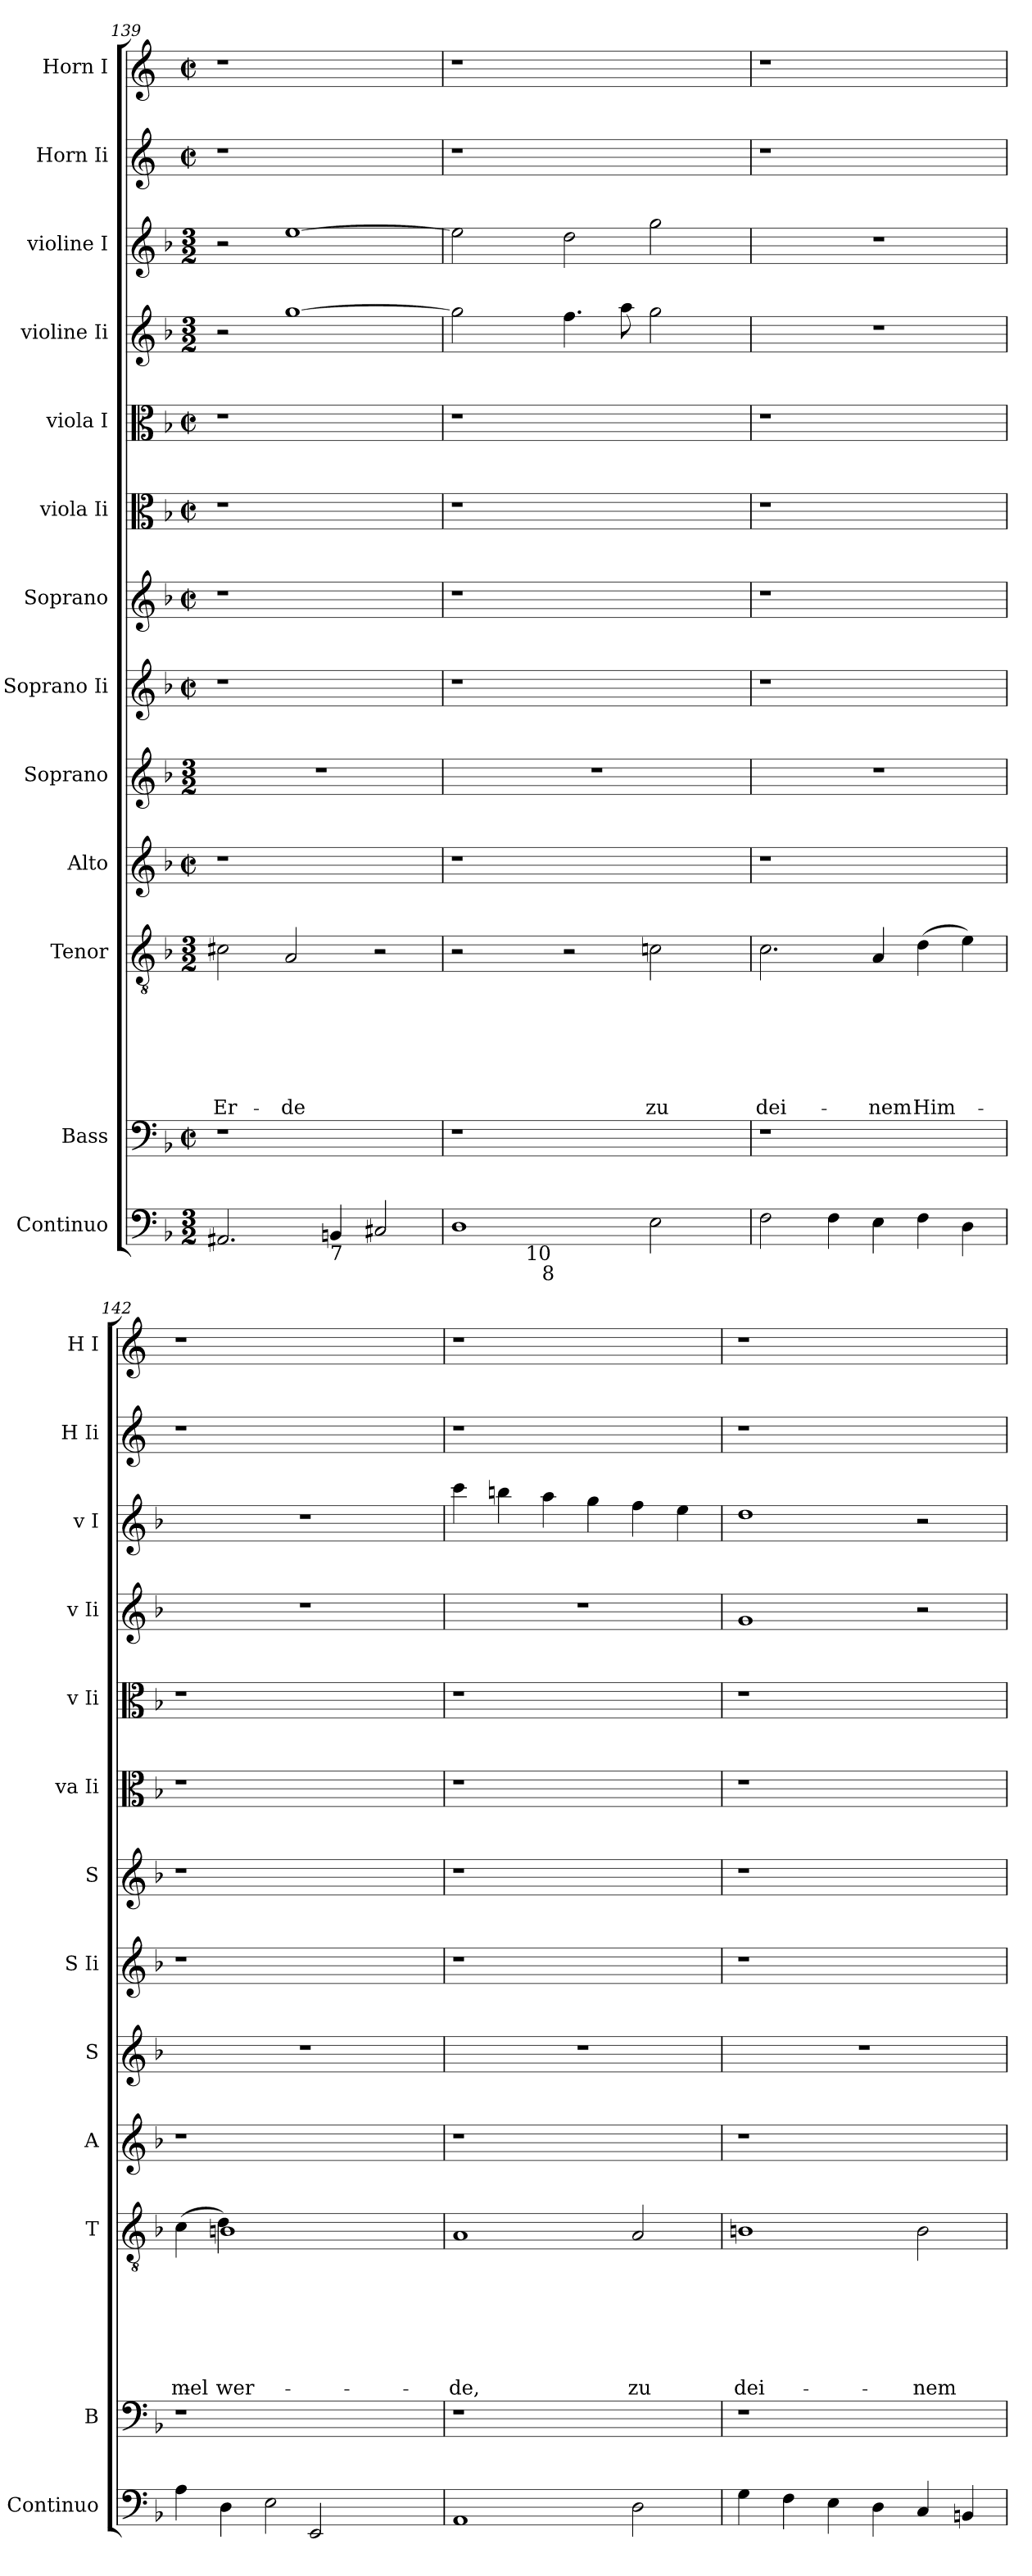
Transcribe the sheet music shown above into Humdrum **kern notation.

**kern	**kern	**kern	**text	**text	**text	**text	**text	**text	**text	**kern	**kern	**kern	**kern	**kern	**kern	**kern	**kern	**kern	**kern
*part13	*part12	*part11	*part11	*part11	*part11	*part11	*part11	*part11	*part11	*part10	*part9	*part8	*part7	*part6	*part5	*part4	*part3	*part2	*part1
*staff13	*staff12	*staff11	*staff11	*staff11	*staff11	*staff11	*staff11	*staff11	*staff11	*staff10	*staff9	*staff8	*staff7	*staff6	*staff5	*staff4	*staff3	*staff2	*staff1
*I"Continuo	*I"Bass	*I"Tenor	*	*	*	*	*	*	*	*I"Alto	*I"Soprano	*I"Soprano Ii	*I"Soprano	*I"viola Ii	*I"viola I	*I"violine Ii	*I"violine I	*I"Horn Ii	*I"Horn I
*I'Continuo	*I'B	*I'T	*	*	*	*	*	*	*	*I'A	*I'S	*I'S Ii	*I'S	*I'va Ii	*I'v Ii	*I'v Ii	*I'v I	*I'H Ii	*I'H I
*clefF4	*clefF4	*clefGv2	*	*	*	*	*	*	*	*clefG2	*clefG2	*clefG2	*clefG2	*clefC3	*clefC3	*clefG2	*clefG2	*clefG2	*clefG2
*	*	*	*	*	*	*	*	*	*	*	*	*	*	*	*	*	*	*ITrd-3c-5	*ITrd-3c-5
*k[b-]	*k[b-]	*k[b-]	*	*	*	*	*	*	*	*k[b-]	*k[b-]	*k[b-]	*k[b-]	*k[b-]	*k[b-]	*k[b-]	*k[b-]	*k[b-]	*k[b-]
*F:	*F:	*F:	*	*	*	*	*	*	*	*F:	*F:	*F:	*F:	*F:	*F:	*F:	*F:	*F:	*F:
*M3/2	*M2/2	*M3/2	*	*	*	*	*	*	*	*M2/2	*M3/2	*M2/2	*M2/2	*M2/2	*M2/2	*M3/2	*M3/2	*M2/2	*M2/2
*	*met(c|)	*	*	*	*	*	*	*	*	*met(c|)	*	*met(c|)	*met(c|)	*met(c|)	*met(c|)	*	*	*met(c|)	*met(c|)
=139	=139	=139	=139	=139	=139	=139	=139	=139	=139	=139	=139	=139	=139	=139	=139	=139	=139	=139	=139
!	!	!	!	!	!	!	!	!	!LO:LY:b	!	!	!	!	!	!	!	!	!	!
2.AA#/	1r	2c#X\	.	.	.	.	.	.	Er-	1r	1.r	1r	1r	1r	1r	2r	2r	1r	1r
!	!	!	!	!	!	!	!	!	!LO:LY:b	!	!	!	!	!	!	!	!	!	!
.	.	2A/	.	.	.	.	.	.	-de	.	.	.	.	.	.	[>1gg	[>1ee	.	.
!LO:TX:b:t=7	!	!	!	!	!	!	!	!	!	!	!	!	!	!	!	!	!	!	!
4BBn/	.	.	.	.	.	.	.	.	.	.	.	.	.	.	.	.	.	.	.
2C#X</	2ryy	2r	.	.	.	.	.	.	.	2ryy	.	2ryy	2ryy	2ryy	2ryy	.	.	2ryy	2ryy
=140	=140	=140	=140	=140	=140	=140	=140	=140	=140	=140	=140	=140	=140	=140	=140	=140	=140	=140	=140
*^	*	*	*	*	*	*	*	*	*	*	*	*	*	*	*	*	*	*	*
*	*^	*	*	*	*	*	*	*	*	*	*	*	*	*	*	*	*	*	*	*
1D	4.ryy	4ryy	1r	2r	.	.	.	.	.	.	.	1r	1.r	1r	1r	1r	1r	2gg\]	2ee\]	1r	1r
.	.	8ryy	.	.	.	.	.	.	.	.	.	.	.	.	.	.	.	.	.	.	.
!	!LO:TX:b:t=10	!	!	!	!	!	!	!	!	!	!	!	!	!	!	!	!	!	!	!	!
.	1ryy	32.ryy	.	.	.	.	.	.	.	.	.	.	.	.	.	.	.	.	.	.	.
!	!	!LO:TX:b:t=8	!	!	!	!	!	!	!	!	!	!	!	!	!	!	!	!	!	!	!
.	.	1ryy	.	.	.	.	.	.	.	.	.	.	.	.	.	.	.	.	.	.	.
.	.	.	.	2r	.	.	.	.	.	.	.	.	.	.	.	.	.	4.ff\	2dd\	.	.
.	.	.	.	.	.	.	.	.	.	.	.	.	.	.	.	.	.	8aa\	.	.	.
!	!	!	!	!	!	!	!	!	!	!	!LO:LY:b	!	!	!	!	!	!	!	!	!	!
2E>\	.	.	2ryy	2cn\	.	.	.	.	.	.	zu	2ryy	.	2ryy	2ryy	2ryy	2ryy	2gg\	2gg\	2ryy	2ryy
.	8ryy	.	.	.	.	.	.	.	.	.	.	.	.	.	.	.	.	.	.	.	.
.	.	16ryy	.	.	.	.	.	.	.	.	.	.	.	.	.	.	.	.	.	.	.
.	.	64ryy	.	.	.	.	.	.	.	.	.	.	.	.	.	.	.	.	.	.	.
!!LO:LB:g=z
=141	=141	=141	=141	=141	=141	=141	=141	=141	=141	=141	=141	=141	=141	=141	=141	=141	=141	=141	=141	=141	=141
!	!	!	!	!	!	!	!	!	!	!	!LO:LY:b	!	!	!	!	!	!	!LO:N:vis=1	!LO:N:vis=1	!	!
*v	*v	*v	*	*	*	*	*	*	*	*	*	*	*	*	*	*	*	*	*	*	*
2F>\	1r	2.c\	.	.	.	.	.	.	dei-	1r	1.r	1r	1r	1r	1r	1.r	1.r	1r	1r
4F\	.	.	.	.	.	.	.	.	.	.	.	.	.	.	.	.	.	.	.
!	!	!	!	!	!	!	!	!	!LO:LY:b	!	!	!	!	!	!	!	!	!	!
4E\	.	4A/	.	.	.	.	.	.	-nem	.	.	.	.	.	.	.	.	.	.
!	!	!	!	!	!	!	!	!	!LO:LY:b	!	!	!	!	!	!	!	!	!	!
4F>\	2ryy	(>4d\	.	.	.	.	.	.	Him-	2ryy	.	2ryy	2ryy	2ryy	2ryy	.	.	2ryy	2ryy
4D\	.	4e\)	.	.	.	.	.	.	.	.	.	.	.	.	.	.	.	.	.
=142	=142	=142	=142	=142	=142	=142	=142	=142	=142	=142	=142	=142	=142	=142	=142	=142	=142	=142	=142
*^	*	*^	*	*	*	*	*	*	*	*	*	*	*	*	*	*	*	*	*
!	!	!	!	!	!	!	!	!	!	!	!LO:LY:b	!	!	!	!	!	!	!LO:N:vis=1	!LO:N:vis=1	!	!
4A\	2.ryy	1r	4ryy	(>4c\	.	.	.	.	.	.	-mel	1r	1.r	1r	1r	1r	1r	1.r	1.r	1r	1r
!	!	!	!	!	!	!	!	!	!	!	!LO:LY:b	!	!	!	!	!	!	!	!	!	!
4D\	.	.	1Bn	4d\)	.	.	.	.	.	.	-wer-	.	.	.	.	.	.	.	.	.	.
2E\	.	.	.	4ryy	.	.	.	.	.	.	.	.	.	.	.	.	.	.	.	.	.
.	2EE/	.	.	2.ryy	.	.	.	.	.	.	.	.	.	.	.	.	.	.	.	.	.
4ryy	.	2ryy	.	.	.	.	.	.	.	.	.	2ryy	.	2ryy	2ryy	2ryy	2ryy	.	.	2ryy	2ryy
4ryy	4ryy	.	4ryy	.	.	.	.	.	.	.	.	.	.	.	.	.	.	.	.	.	.
*	*	*	*v	*v	*	*	*	*	*	*	*	*	*	*	*	*	*	*	*	*	*
=143	=143	=143	=143	=143	=143	=143	=143	=143	=143	=143	=143	=143	=143	=143	=143	=143	=143	=143	=143	=143
!	!	!	!	!	!	!	!	!	!	!LO:LY:b	!	!	!	!	!	!	!LO:N:vis=1	!	!	!
*v	*v	*	*	*	*	*	*	*	*	*	*	*	*	*	*	*	*	*	*	*
1AA	1r	1A	.	.	.	.	.	.	de,	1r	1.r	1r	1r	1r	1r	1.r	4ccc\	1r	1r
.	.	.	.	.	.	.	.	.	.	.	.	.	.	.	.	.	4bbn\	.	.
.	.	.	.	.	.	.	.	.	.	.	.	.	.	.	.	.	4aa\	.	.
.	.	.	.	.	.	.	.	.	.	.	.	.	.	.	.	.	4gg\	.	.
!	!	!	!	!	!	!	!	!	!LO:LY:b	!	!	!	!	!	!	!	!	!	!
2D\	2ryy	2A/	.	.	.	.	.	.	zu	2ryy	.	2ryy	2ryy	2ryy	2ryy	.	4ff\	2ryy	2ryy
.	.	.	.	.	.	.	.	.	.	.	.	.	.	.	.	.	4ee\	.	.
=144	=144	=144	=144	=144	=144	=144	=144	=144	=144	=144	=144	=144	=144	=144	=144	=144	=144	=144	=144
!	!	!	!	!	!	!	!	!	!LO:LY:b	!	!	!	!	!	!	!	!	!	!
4G\	1r	1Bn	.	.	.	.	.	.	dei-	1r	1.r	1r	1r	1r	1r	1g	1dd	1r	1r
4F\	.	.	.	.	.	.	.	.	.	.	.	.	.	.	.	.	.	.	.
4E\	.	.	.	.	.	.	.	.	.	.	.	.	.	.	.	.	.	.	.
4D\	.	.	.	.	.	.	.	.	.	.	.	.	.	.	.	.	.	.	.
!	!	!	!	!	!	!	!	!	!LO:LY:b	!	!	!	!	!	!	!	!	!	!
4C/	2ryy	2B\	.	.	.	.	.	.	-nem	2ryy	.	2ryy	2ryy	2ryy	2ryy	2r	2r	2ryy	2ryy
4BBn/	.	.	.	.	.	.	.	.	.	.	.	.	.	.	.	.	.	.	.
=	=	=	=	=	=	=	=	=	=	=	=	=	=	=	=	=	=	=	=
*-	*-	*-	*-	*-	*-	*-	*-	*-	*-	*-	*-	*-	*-	*-	*-	*-	*-	*-	*-
